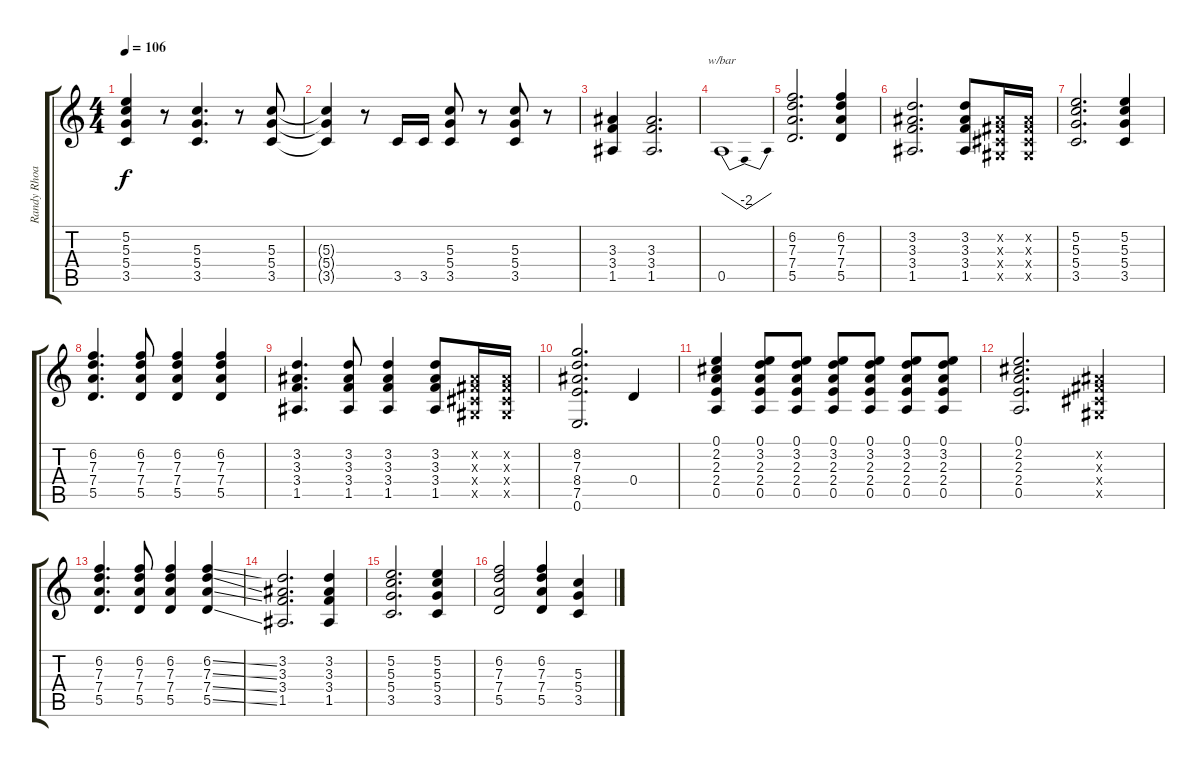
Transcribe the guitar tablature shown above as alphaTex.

\track ("Randy Rhoads (Base)" "Randy Rhoa") {instrument overdrivenguitar}
\staff {score tabs}
\tuning (E4 B3 G3 D3 A2 E2) {hide}
\ts (4 4)
\tempo 106
\clef g2
\ks c
(5.2 5.3 5.4 3.5).4{dy f} r.8 (5.3 5.4 3.5).4{d} r.8 (5.3 5.4 3.5).8 |
(5.3{t} 5.4{t} 3.5{t}).4 r.8 3.5.16 3.5.16 (5.3 5.4 3.5).8 r.8 (5.3 5.4 3.5).8 r.8 |
(3.3 3.4 1.5).4 (3.3 3.4 1.5).2{d} |
0.5.1{tbe (dip default 0 0 30 -8 60 0)} |
(6.2 7.3 7.4 5.5).2{d} (6.2 7.3 7.4 5.5).4 |
(3.2 3.3 3.4 1.5).2{d} (3.2 3.3 3.4 1.5).8 (-1.2{x} -1.3{x} -1.4{x} -1.5{x}).16 (-1.2{x} -1.3{x} -1.4{x} -1.5{x}).16 |
(5.2 5.3 5.4 3.5).2{d} (5.2 5.3 5.4 3.5).4 |
(6.2 7.3 7.4 5.5).4{d} (6.2 7.3 7.4 5.5).8 (6.2 7.3 7.4 5.5).4 (6.2 7.3 7.4 5.5).4 |
(3.2 3.3 3.4 1.5).4{d} (3.2 3.3 3.4 1.5).8 (3.2 3.3 3.4 1.5).4 (3.2 3.3 3.4 1.5).8 (-1.2{x} -1.3{x} -1.4{x} -1.5{x}).16 (-1.2{x} -1.3{x} -1.4{x} -1.5{x}).16 |
(8.2 7.3 8.4 7.5 0.6).2{d} 0.4.4 |
(0.1 2.2 2.3 2.4 0.5).4 (0.1 3.2 2.3 2.4 0.5).8 (0.1 3.2 2.3 2.4 0.5).8 (0.1 3.2 2.3 2.4 0.5).8 (0.1 3.2 2.3 2.4 0.5).8 (0.1 3.2 2.3 2.4 0.5).8 (0.1 3.2 2.3 2.4 0.5).8 |
(0.1 2.2 2.3 2.4 0.5).2{d} (-1.2{x} -1.3{x} -1.4{x} -1.5{x}).4 |
(6.2 7.3 7.4 5.5).4{d} (6.2 7.3 7.4 5.5).8 (6.2 7.3 7.4 5.5).4 (6.2{ss} 7.3{ss} 7.4{ss} 5.5{ss}).4 |
(3.2 3.3 3.4 1.5).2{d} (3.2 3.3 3.4 1.5).4 |
(5.2 5.3 5.4 3.5).2{d} (5.2 5.3 5.4 3.5).4 |
(6.2 7.3 7.4 5.5).2 (6.2 7.3 7.4 5.5).4 (5.3 5.4 3.5).4
